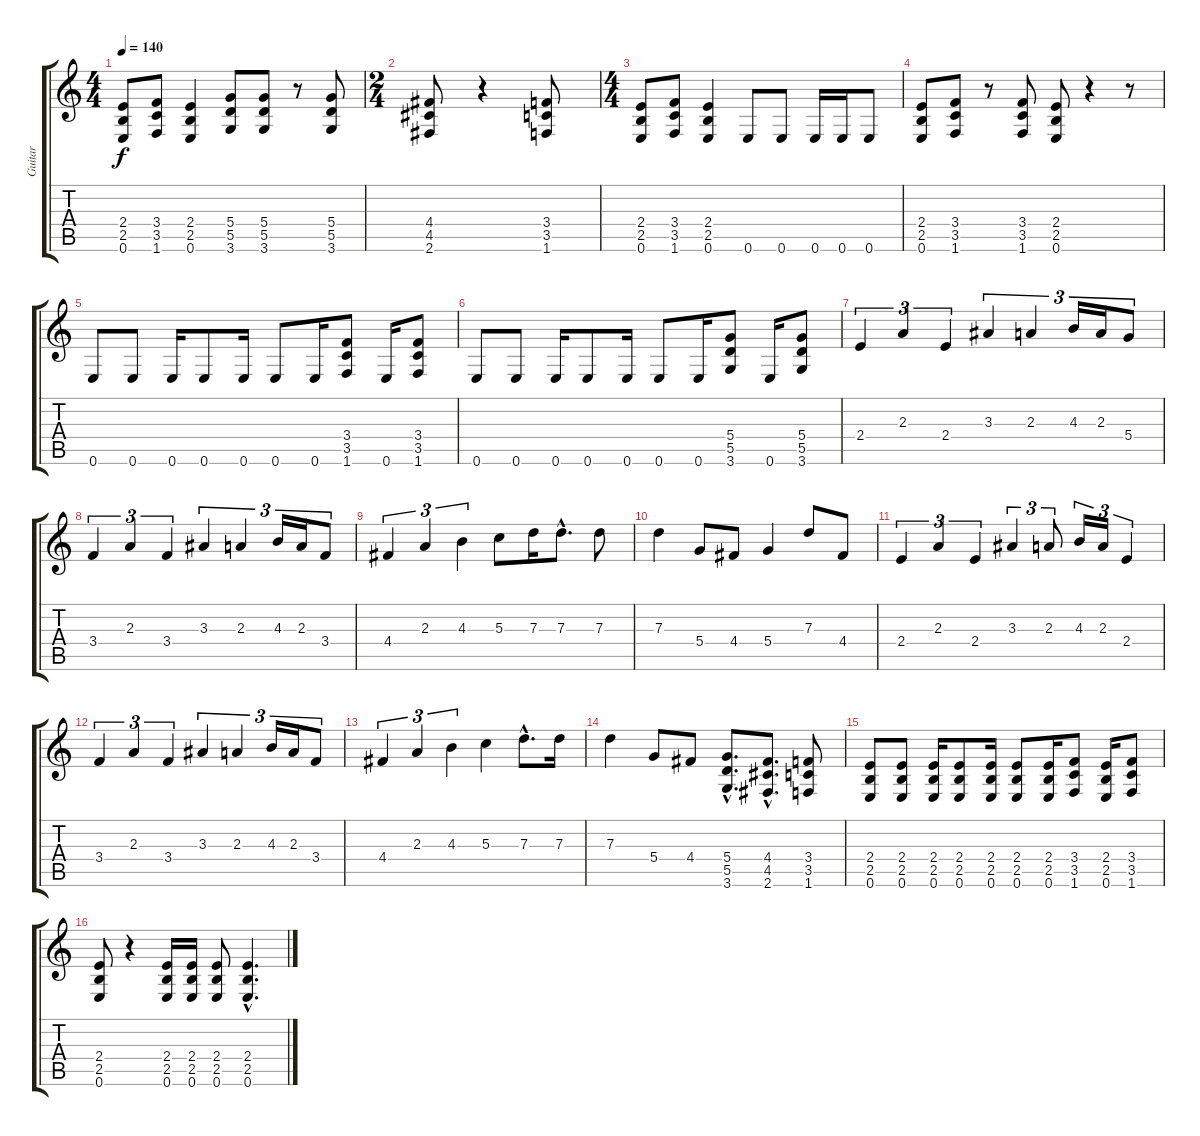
\track ("Guitar" "Guitar") {instrument distortionguitar}
\staff {score tabs}
\tuning (E4 B3 G3 D3 A2 E2) {hide}
\ts (4 4)
\tempo 140
\clef g2
\ks c
(2.4 2.5 0.6).8{dy f} (3.4 3.5 1.6).8 (2.4 2.5 0.6).4 (5.4 5.5 3.6).8 (5.4 5.5 3.6).8 r.8 (5.4 5.5 3.6).8 |
\ts (2 4)
(4.4 4.5 2.6).8 r.4 (3.4 3.5 1.6).8 |
\ts (4 4)
(2.4 2.5 0.6).8 (3.4 3.5 1.6).8 (2.4 2.5 0.6).4 0.6.8 0.6.8 0.6.16 0.6.16 0.6.8 |
(2.4 2.5 0.6).8 (3.4 3.5 1.6).8 r.8 (3.4 3.5 1.6).8 (2.4 2.5 0.6).8 r.4 r.8 |
0.6.8 0.6.8 0.6.16 0.6.8 0.6.16 0.6.8 0.6.16 (3.4 3.5 1.6).8 0.6.16 (3.4 3.5 1.6).8 |
0.6.8 0.6.8 0.6.16 0.6.8 0.6.16 0.6.8 0.6.16 (5.4 5.5 3.6).8 0.6.16 (5.4 5.5 3.6).8 |
2.4.4{tu (3 2)} 2.3.4{tu (3 2)} 2.4.4{tu (3 2)} 3.3.4{tu (3 2)} 2.3.4{tu (3 2)} 4.3.16{tu (3 2)} 2.3.16{tu (3 2)} 5.4.8{tu (3 2)} |
3.4.4{tu (3 2)} 2.3.4{tu (3 2)} 3.4.4{tu (3 2)} 3.3.4{tu (3 2)} 2.3.4{tu (3 2)} 4.3.16{tu (3 2)} 2.3.16{tu (3 2)} 3.4.8{tu (3 2)} |
4.4.4{tu (3 2)} 2.3.4{tu (3 2)} 4.3.4{tu (3 2)} 5.3.8 7.3.16 7.3{hac}.8{d} 7.3.8 |
7.3.4 5.4.8 4.4.8 5.4.4 7.3.8 4.4.8 |
2.4.4{tu (3 2)} 2.3.4{tu (3 2)} 2.4.4{tu (3 2)} 3.3.4{tu (3 2)} 2.3.8{tu (3 2)} 4.3.16{tu (3 2)} 2.3.16{tu (3 2)} 2.4.4{tu (3 2)} |
3.4.4{tu (3 2)} 2.3.4{tu (3 2)} 3.4.4{tu (3 2)} 3.3.4{tu (3 2)} 2.3.4{tu (3 2)} 4.3.16{tu (3 2)} 2.3.16{tu (3 2)} 3.4.8{tu (3 2)} |
4.4.4{tu (3 2)} 2.3.4{tu (3 2)} 4.3.4{tu (3 2)} 5.3.4 7.3{hac}.8{d} 7.3.16 |
7.3.4 5.4.8 4.4.8 (5.4{hac} 5.5{hac} 3.6{hac}).8{d} (4.4{hac} 4.5{hac} 2.6{hac}).8{d} (3.4 3.5 1.6).8 |
(2.4 2.5 0.6).8 (2.4 2.5 0.6).8 (2.4 2.5 0.6).16 (2.4 2.5 0.6).8 (2.4 2.5 0.6).16 (2.4 2.5 0.6).8 (2.4 2.5 0.6).16 (3.4 3.5 1.6).8 (2.4 2.5 0.6).16 (3.4 3.5 1.6).8 |
(2.4 2.5 0.6).8 r.4 (2.4 2.5 0.6).16 (2.4 2.5 0.6).16 (2.4 2.5 0.6).8 (2.4{hac} 2.5{hac} 0.6{hac}).4{d}
